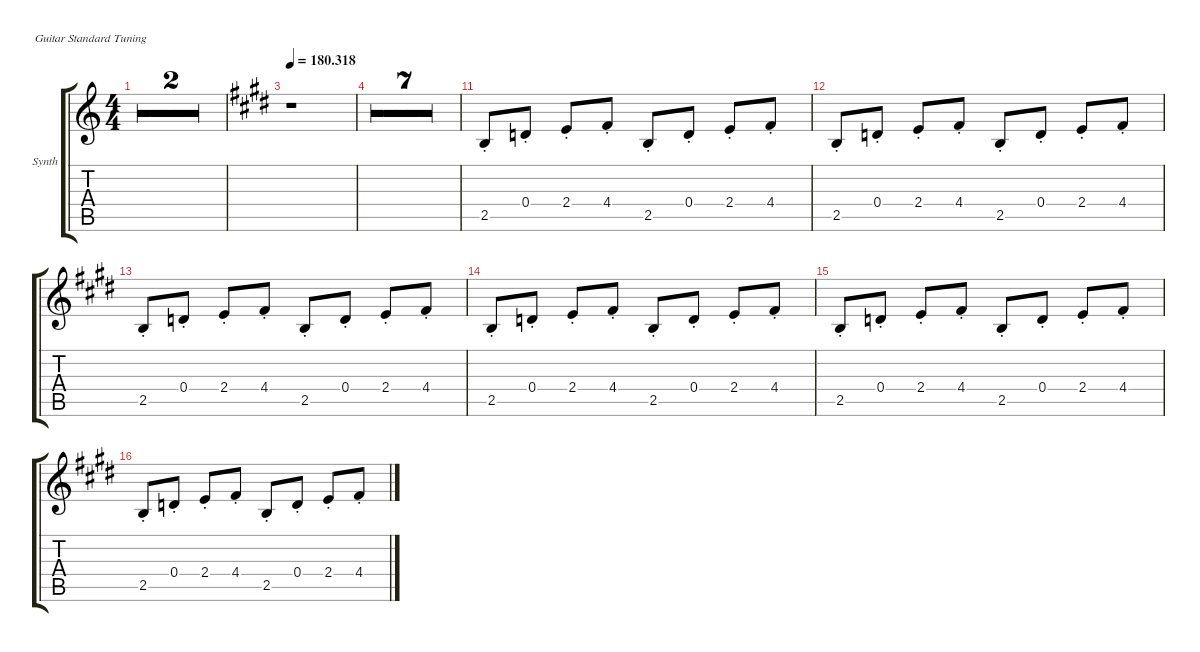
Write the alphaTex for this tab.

\defaultSystemsLayout 4
\hideDynamics
\bracketExtendMode groupsimilarinstruments
\firstSystemTrackNameOrientation horizontal
\otherSystemsTrackNameOrientation horizontal
\track ("synth" "Synth") {multiBarRest instrument electricguitarclean}
\staff {score tabs}
\tuning (E4 B3 G3 D3 A2 E2)
\ts (4 4)
\tempo 85
\clef g2
\ks c
r.1{dy ff} |
\barLineRight lightlight
r.1 |
\tempo
180.318
\ks e
r.1 |
r.1 |
r.1 |
r.1 |
r.1 |
r.1 |
r.1 |
\barLineRight lightlight
r.1 |
2.5{st}.8 0.4{st}.8 2.4{st}.8 4.4{st}.8 2.5{st}.8 0.4{st}.8 2.4{st}.8 4.4{st}.8 |
2.5{st}.8 0.4{st}.8 2.4{st}.8 4.4{st}.8 2.5{st}.8 0.4{st}.8 2.4{st}.8 4.4{st}.8 |
2.5{st}.8 0.4{st}.8 2.4{st}.8 4.4{st}.8 2.5{st}.8 0.4{st}.8 2.4{st}.8 4.4{st}.8 |
2.5{st}.8 0.4{st}.8 2.4{st}.8 4.4{st}.8 2.5{st}.8 0.4{st}.8 2.4{st}.8 4.4{st}.8 |
2.5{st}.8 0.4{st}.8 2.4{st}.8 4.4{st}.8 2.5{st}.8 0.4{st}.8 2.4{st}.8 4.4{st}.8 |
2.5{st}.8 0.4{st}.8 2.4{st}.8 4.4{st}.8 2.5{st}.8 0.4{st}.8 2.4{st}.8 4.4{st}.8
